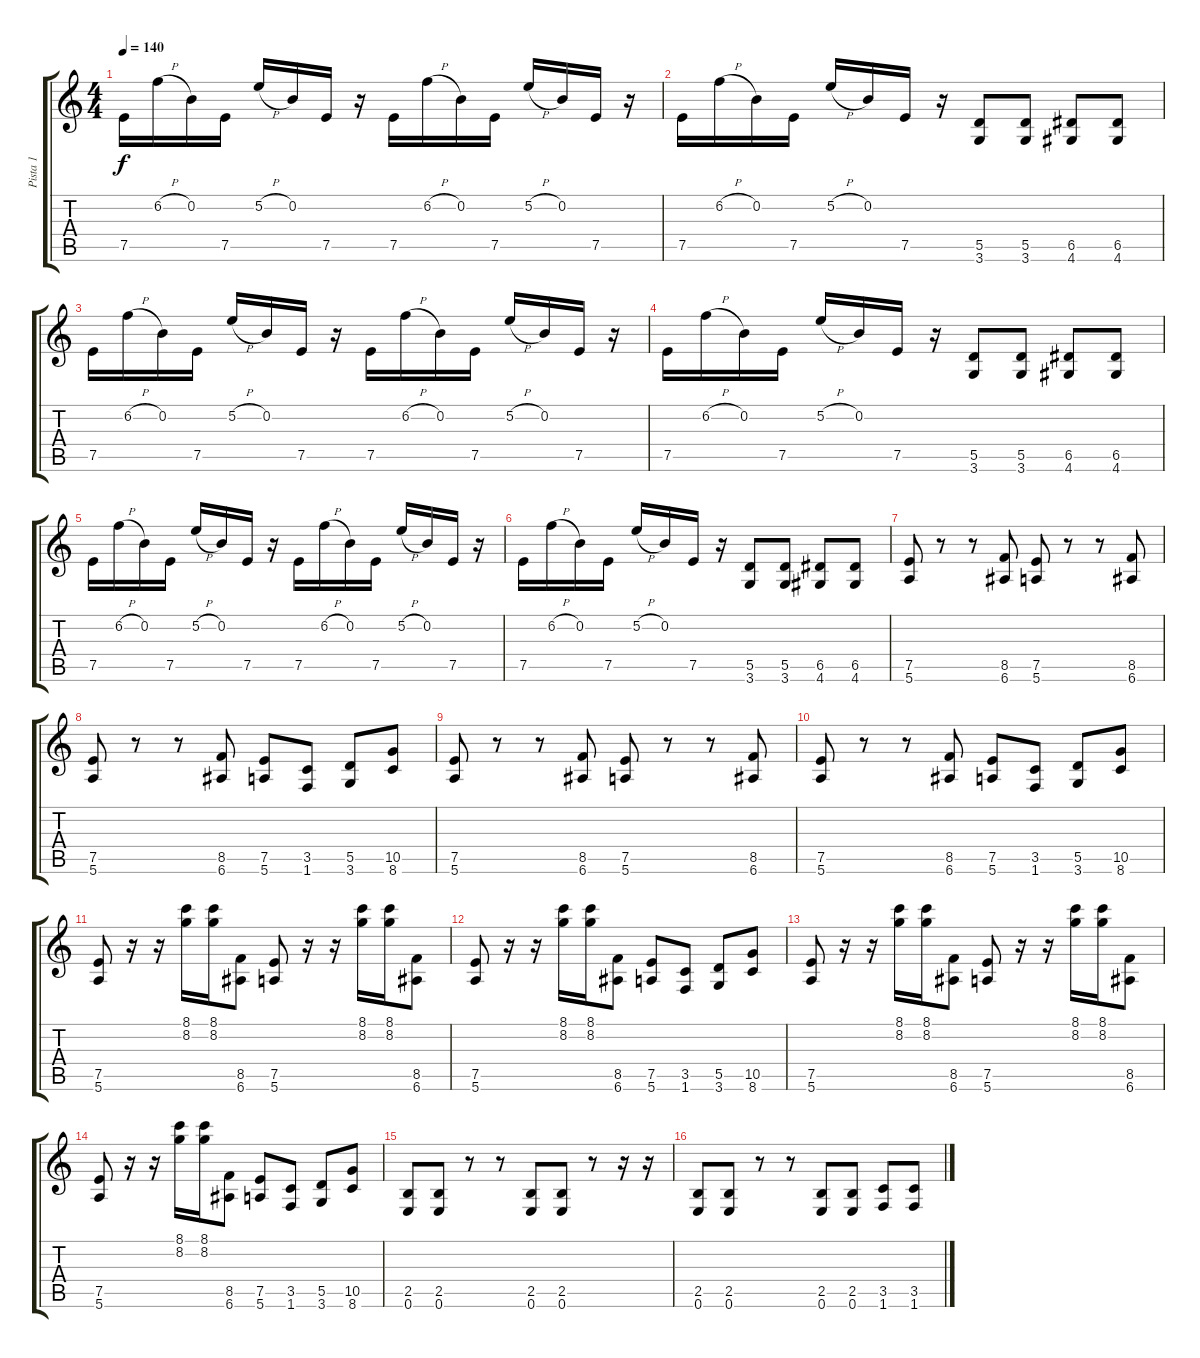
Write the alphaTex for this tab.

\track ("Pista 1" "Pista 1") {instrument overdrivenguitar}
\staff {score tabs}
\tuning (E4 B3 G3 D3 A2 E2) {hide}
\ts (4 4)
\tempo 140
\clef g2
\ks c
7.5.16{dy f} 6.2{h}.16 0.2.16 7.5.16 5.2{h}.16 0.2.16 7.5.16 r.16 7.5.16 6.2{h}.16 0.2.16 7.5.16 5.2{h}.16 0.2.16 7.5.16 r.16 |
7.5.16 6.2{h}.16 0.2.16 7.5.16 5.2{h}.16 0.2.16 7.5.16 r.16 (5.5 3.6).8 (5.5 3.6).8 (6.5 4.6).8 (6.5 4.6).8 |
7.5.16 6.2{h}.16 0.2.16 7.5.16 5.2{h}.16 0.2.16 7.5.16 r.16 7.5.16 6.2{h}.16 0.2.16 7.5.16 5.2{h}.16 0.2.16 7.5.16 r.16 |
7.5.16 6.2{h}.16 0.2.16 7.5.16 5.2{h}.16 0.2.16 7.5.16 r.16 (5.5 3.6).8 (5.5 3.6).8 (6.5 4.6).8 (6.5 4.6).8 |
7.5.16 6.2{h}.16 0.2.16 7.5.16 5.2{h}.16 0.2.16 7.5.16 r.16 7.5.16 6.2{h}.16 0.2.16 7.5.16 5.2{h}.16 0.2.16 7.5.16 r.16 |
7.5.16 6.2{h}.16 0.2.16 7.5.16 5.2{h}.16 0.2.16 7.5.16 r.16 (5.5 3.6).8 (5.5 3.6).8 (6.5 4.6).8 (6.5 4.6).8 |
(7.5 5.6).8 r.8 r.8 (8.5 6.6).8 (7.5 5.6).8 r.8 r.8 (8.5 6.6).8 |
(7.5 5.6).8 r.8 r.8 (8.5 6.6).8 (7.5 5.6).8 (3.5 1.6).8 (5.5 3.6).8 (10.5 8.6).8 |
(7.5 5.6).8 r.8 r.8 (8.5 6.6).8 (7.5 5.6).8 r.8 r.8 (8.5 6.6).8 |
(7.5 5.6).8 r.8 r.8 (8.5 6.6).8 (7.5 5.6).8 (3.5 1.6).8 (5.5 3.6).8 (10.5 8.6).8 |
(7.5 5.6).8 r.16 r.16 (8.1 8.2).16 (8.1 8.2).16 (8.5 6.6).8 (7.5 5.6).8 r.16 r.16 (8.1 8.2).16 (8.1 8.2).16 (8.5 6.6).8 |
(7.5 5.6).8 r.16 r.16 (8.1 8.2).16 (8.1 8.2).16 (8.5 6.6).8 (7.5 5.6).8 (3.5 1.6).8 (5.5 3.6).8 (10.5 8.6).8 |
(7.5 5.6).8 r.16 r.16 (8.1 8.2).16 (8.1 8.2).16 (8.5 6.6).8 (7.5 5.6).8 r.16 r.16 (8.1 8.2).16 (8.1 8.2).16 (8.5 6.6).8 |
(7.5 5.6).8 r.16 r.16 (8.1 8.2).16 (8.1 8.2).16 (8.5 6.6).8 (7.5 5.6).8 (3.5 1.6).8 (5.5 3.6).8 (10.5 8.6).8 |
(2.5 0.6).8 (2.5 0.6).8 r.8 r.8 (2.5 0.6).8 (2.5 0.6).8 r.8 r.16 r.16 |
(2.5 0.6).8 (2.5 0.6).8 r.8 r.8 (2.5 0.6).8 (2.5 0.6).8 (3.5 1.6).8 (3.5 1.6).8
